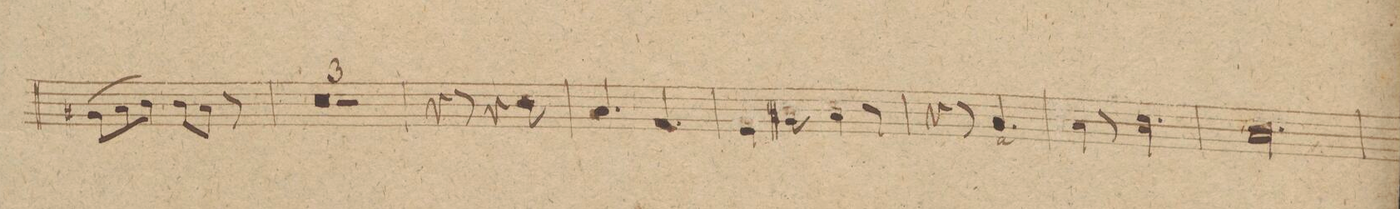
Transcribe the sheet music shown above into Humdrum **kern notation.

**kern	**dynam
*I"Oboi 2do	*
*clefG2	*
*k[]	*
*M6/8	*
(8g#X\L	.
8a\	.
8b\J)	.
8b\L	.
8a\J	.
8r	.
=99	=99
1.r	.
=100	=100
=101	=101
2.r	.
=102	=102
4r	.
8r	.
4r	.
8b\	.
=103	=103
4.a/	.
4.f/	.
=104	=104
4e\	.
8g#X\	.
4a\	.
8r	.
=105	=105
4r	.
8r	.
4.a/	.
=106	=106
4a\	.
8r	.
4.a\ 4.cc	.
=107	=107
2.a\	.
=108	=108
*-	*-
